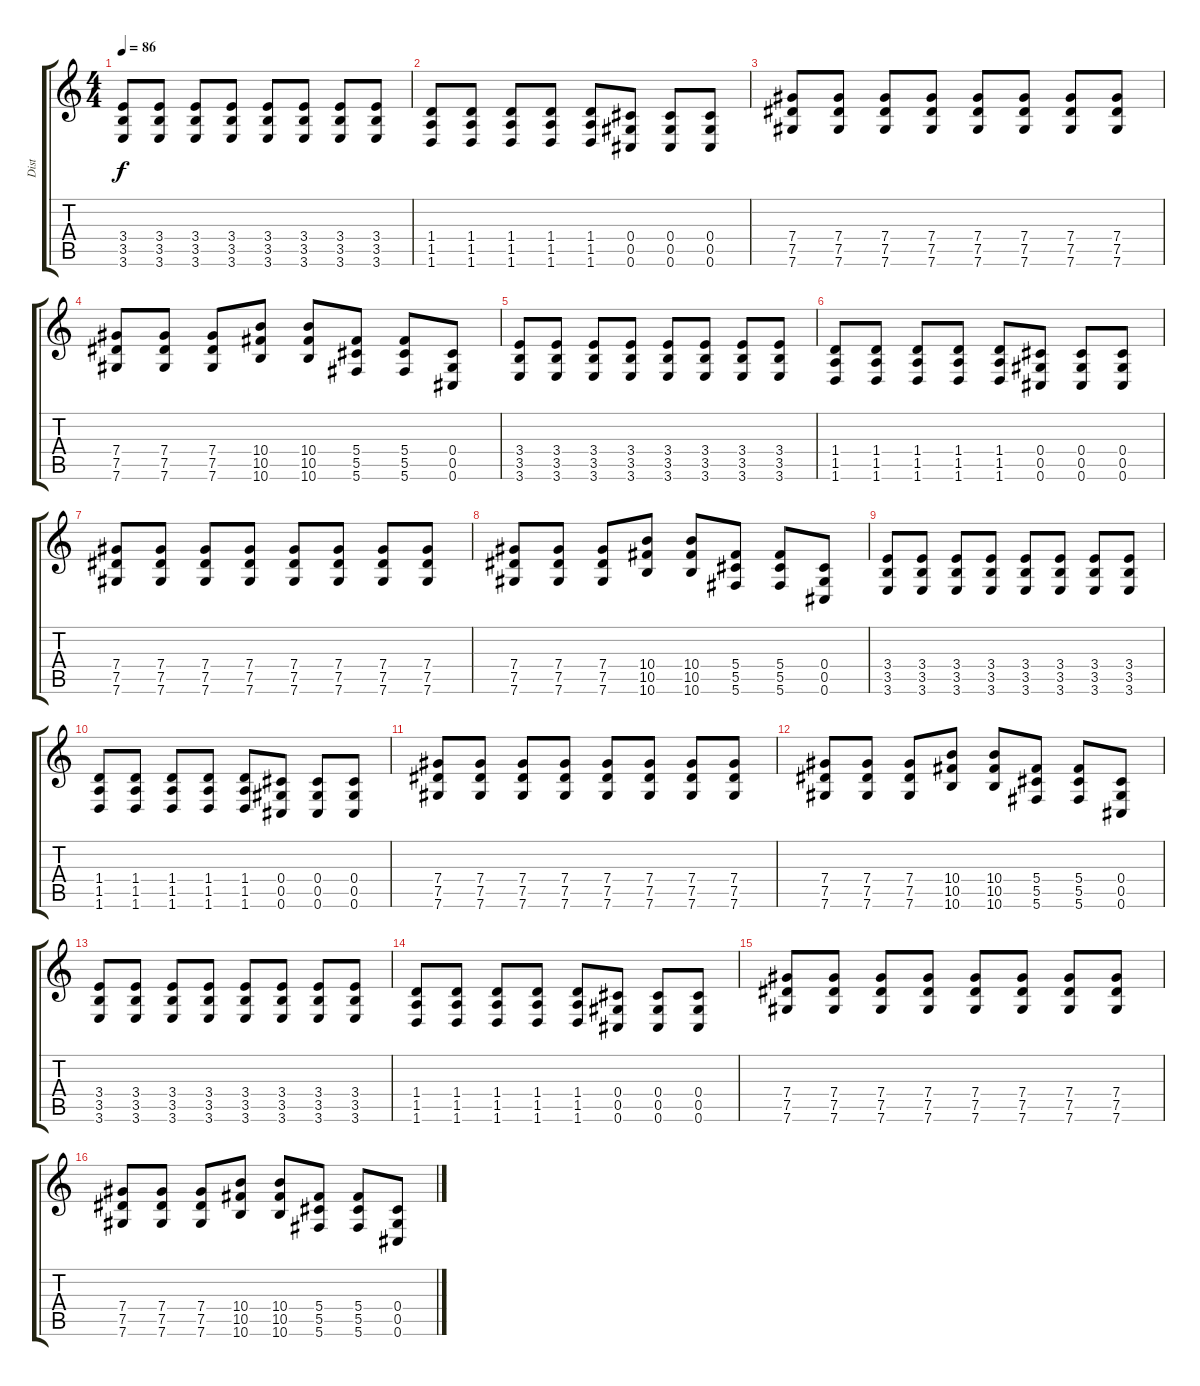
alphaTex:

\track ("Dist" "Dist") {instrument overdrivenguitar}
\staff {score tabs}
\tuning (Eb4 Bb3 Gb3 Db3 Ab2 Db2) {hide}
\ts (4 4)
\tempo 86
\clef g2
\ks c
(3.4 3.5 3.6).8{dy f} (3.4 3.5 3.6).8 (3.4 3.5 3.6).8 (3.4 3.5 3.6).8 (3.4 3.5 3.6).8 (3.4 3.5 3.6).8 (3.4 3.5 3.6).8 (3.4 3.5 3.6).8 |
(1.4 1.5 1.6).8 (1.4 1.5 1.6).8 (1.4 1.5 1.6).8 (1.4 1.5 1.6).8 (1.4 1.5 1.6).8 (0.4 0.5 0.6).8 (0.4 0.5 0.6).8 (0.4 0.5 0.6).8 |
(7.4 7.5 7.6).8 (7.4 7.5 7.6).8 (7.4 7.5 7.6).8 (7.4 7.5 7.6).8 (7.4 7.5 7.6).8 (7.4 7.5 7.6).8 (7.4 7.5 7.6).8 (7.4 7.5 7.6).8 |
(7.4 7.5 7.6).8 (7.4 7.5 7.6).8 (7.4 7.5 7.6).8 (10.4 10.5 10.6).8 (10.4 10.5 10.6).8 (5.4 5.5 5.6).8 (5.4 5.5 5.6).8 (0.4 0.5 0.6).8 |
(3.4 3.5 3.6).8 (3.4 3.5 3.6).8 (3.4 3.5 3.6).8 (3.4 3.5 3.6).8 (3.4 3.5 3.6).8 (3.4 3.5 3.6).8 (3.4 3.5 3.6).8 (3.4 3.5 3.6).8 |
(1.4 1.5 1.6).8 (1.4 1.5 1.6).8 (1.4 1.5 1.6).8 (1.4 1.5 1.6).8 (1.4 1.5 1.6).8 (0.4 0.5 0.6).8 (0.4 0.5 0.6).8 (0.4 0.5 0.6).8 |
(7.4 7.5 7.6).8 (7.4 7.5 7.6).8 (7.4 7.5 7.6).8 (7.4 7.5 7.6).8 (7.4 7.5 7.6).8 (7.4 7.5 7.6).8 (7.4 7.5 7.6).8 (7.4 7.5 7.6).8 |
(7.4 7.5 7.6).8 (7.4 7.5 7.6).8 (7.4 7.5 7.6).8 (10.4 10.5 10.6).8 (10.4 10.5 10.6).8 (5.4 5.5 5.6).8 (5.4 5.5 5.6).8 (0.4 0.5 0.6).8 |
(3.4 3.5 3.6).8 (3.4 3.5 3.6).8 (3.4 3.5 3.6).8 (3.4 3.5 3.6).8 (3.4 3.5 3.6).8 (3.4 3.5 3.6).8 (3.4 3.5 3.6).8 (3.4 3.5 3.6).8 |
(1.4 1.5 1.6).8 (1.4 1.5 1.6).8 (1.4 1.5 1.6).8 (1.4 1.5 1.6).8 (1.4 1.5 1.6).8 (0.4 0.5 0.6).8 (0.4 0.5 0.6).8 (0.4 0.5 0.6).8 |
(7.4 7.5 7.6).8 (7.4 7.5 7.6).8 (7.4 7.5 7.6).8 (7.4 7.5 7.6).8 (7.4 7.5 7.6).8 (7.4 7.5 7.6).8 (7.4 7.5 7.6).8 (7.4 7.5 7.6).8 |
(7.4 7.5 7.6).8 (7.4 7.5 7.6).8 (7.4 7.5 7.6).8 (10.4 10.5 10.6).8 (10.4 10.5 10.6).8 (5.4 5.5 5.6).8 (5.4 5.5 5.6).8 (0.4 0.5 0.6).8 |
(3.4 3.5 3.6).8 (3.4 3.5 3.6).8 (3.4 3.5 3.6).8 (3.4 3.5 3.6).8 (3.4 3.5 3.6).8 (3.4 3.5 3.6).8 (3.4 3.5 3.6).8 (3.4 3.5 3.6).8 |
(1.4 1.5 1.6).8 (1.4 1.5 1.6).8 (1.4 1.5 1.6).8 (1.4 1.5 1.6).8 (1.4 1.5 1.6).8 (0.4 0.5 0.6).8 (0.4 0.5 0.6).8 (0.4 0.5 0.6).8 |
(7.4 7.5 7.6).8 (7.4 7.5 7.6).8 (7.4 7.5 7.6).8 (7.4 7.5 7.6).8 (7.4 7.5 7.6).8 (7.4 7.5 7.6).8 (7.4 7.5 7.6).8 (7.4 7.5 7.6).8 |
(7.4 7.5 7.6).8 (7.4 7.5 7.6).8 (7.4 7.5 7.6).8 (10.4 10.5 10.6).8 (10.4 10.5 10.6).8 (5.4 5.5 5.6).8 (5.4 5.5 5.6).8 (0.4 0.5 0.6).8
